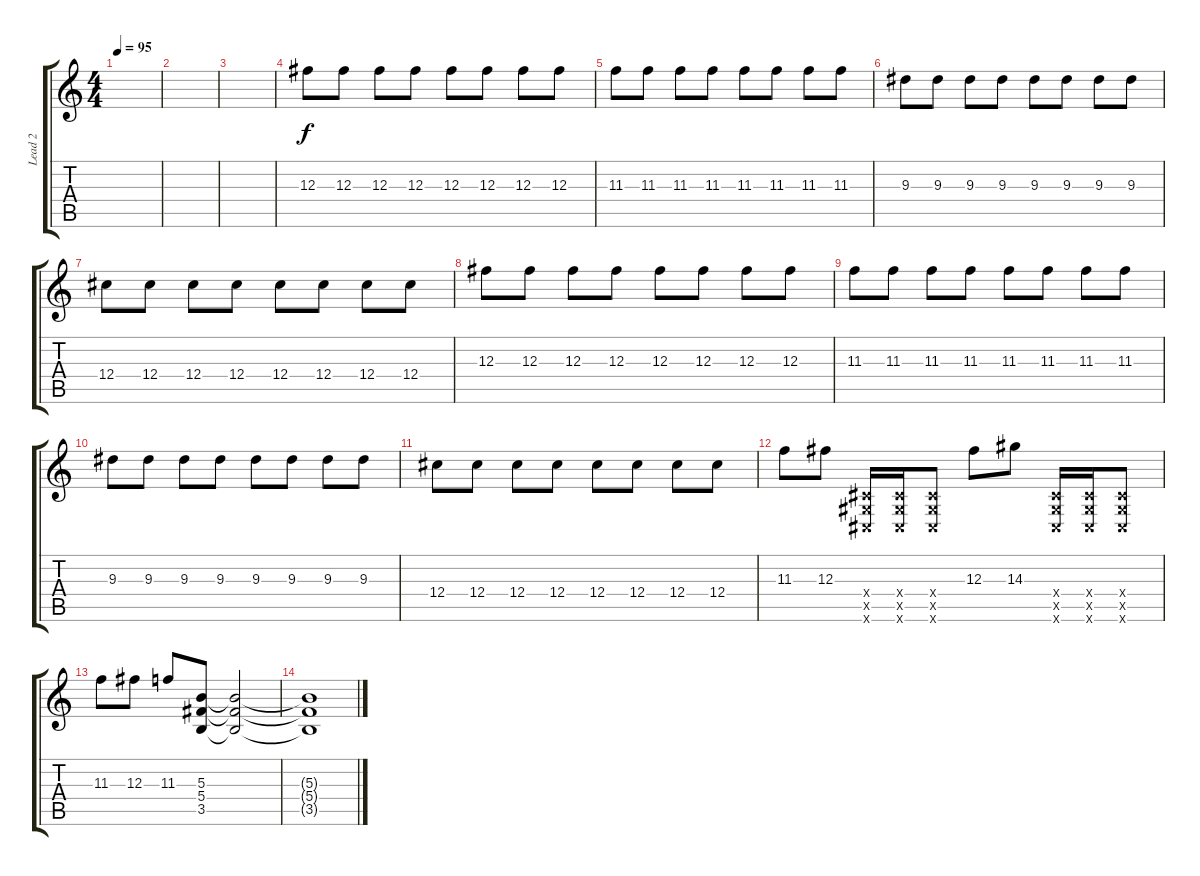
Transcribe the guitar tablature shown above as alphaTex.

\track ("Lead 2" "Lead 2") {instrument distortionguitar}
\staff {score tabs}
\tuning (Eb4 Bb3 Gb3 Db3 Ab2 Db2) {hide}
\ts (4 4)
\tempo 95
\clef g2
\ks c
|
|
|
12.3.8 12.3.8 12.3.8 12.3.8 12.3.8 12.3.8 12.3.8 12.3.8 |
11.3.8 11.3.8 11.3.8 11.3.8 11.3.8 11.3.8 11.3.8 11.3.8 |
9.3.8 9.3.8 9.3.8 9.3.8 9.3.8 9.3.8 9.3.8 9.3.8 |
12.4.8 12.4.8 12.4.8 12.4.8 12.4.8 12.4.8 12.4.8 12.4.8 |
12.3.8 12.3.8 12.3.8 12.3.8 12.3.8 12.3.8 12.3.8 12.3.8 |
11.3.8 11.3.8 11.3.8 11.3.8 11.3.8 11.3.8 11.3.8 11.3.8 |
9.3.8 9.3.8 9.3.8 9.3.8 9.3.8 9.3.8 9.3.8 9.3.8 |
12.4.8 12.4.8 12.4.8 12.4.8 12.4.8 12.4.8 12.4.8 12.4.8 |
11.3.8{balance 16} 12.3.8 (0.4{x} 0.5{x} 0.6{x}).16 (0.4{x} 0.5{x} 0.6{x}).16 (0.4{x} 0.5{x} 0.6{x}).8 12.3.8 14.3.8 (0.4{x} 0.5{x} 0.6{x}).16 (0.4{x} 0.5{x} 0.6{x}).16 (0.4{x} 0.5{x} 0.6{x}).8 |
11.3.8 12.3.8 11.3.8 (5.3 5.4 3.5).8 (5.3{t} 5.4{t} 3.5{t}).2 |
(5.3{t} 5.4{t} 3.5{t}).1
